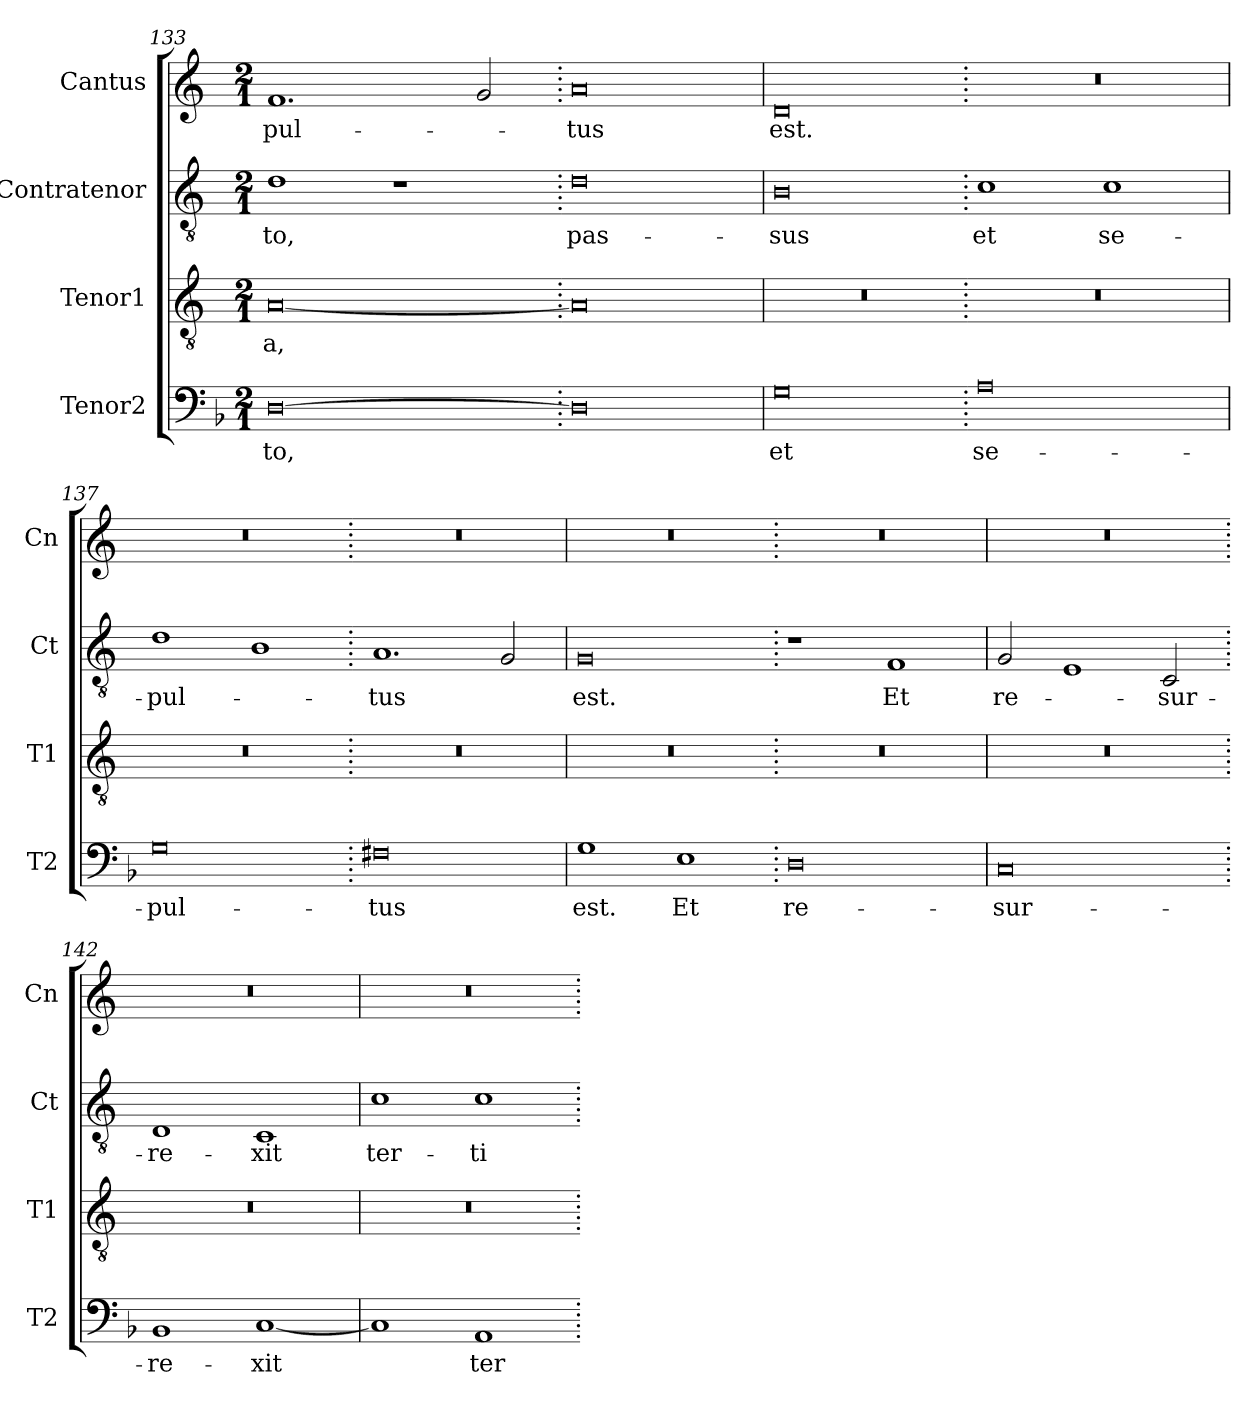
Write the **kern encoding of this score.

**kern	**text	**kern	**text	**kern	**text	**kern	**text
*part4	*part4	*part3	*part3	*part2	*part2	*part1	*part1
*staff4	*staff4	*staff3	*staff3	*staff2	*staff2	*staff1	*staff1
*I"Tenor2	*	*I"Tenor1	*	*I"Contratenor	*	*I"Cantus	*
*I'T2	*	*I'T1	*	*I'Ct	*	*I'Cn	*
*clefF4	*	*clefGv2	*	*clefGv2	*	*clefG2	*
*k[b-]	*	*k[]	*	*k[]	*	*k[]	*
*M2/1	*	*M2/1	*	*M2/1	*	*M2/1	*
=133	=133	=133	=133	=133	=133	=133	=133
[0D	-to,	[0A	-a,	1d	-to,	1.f	-pul-
.	.	.	.	1r	.	.	.
.	.	.	.	.	.	2g/	.
=134.	=134.	=134.	=134.	=134.	=134.	=134.	=134.
0D]	.	0A]	.	0d	pas-	0a	-tus
=135	=135	=135	=135	=135	=135	=135	=135
0G	et	0r	.	0B	-sus	0d	est.
=136.	=136.	=136.	=136.	=136.	=136.	=136.	=136.
0A	se-	0r	.	1c	et	0r	.
.	.	.	.	1c	se-	.	.
=137	=137	=137	=137	=137	=137	=137	=137
0G	-pul-	0r	.	1d	-pul-	0r	.
.	.	.	.	1B	.	.	.
=138.	=138.	=138.	=138.	=138.	=138.	=138.	=138.
0F#X	-tus	0r	.	1.A	-tus	0r	.
.	.	.	.	2G/	.	.	.
=139	=139	=139	=139	=139	=139	=139	=139
1G	est.	0r	.	0G	est.	0r	.
1E	Et	.	.	.	.	.	.
=140.	=140.	=140.	=140.	=140.	=140.	=140.	=140.
0D	re-	0r	.	1r	.	0r	.
.	.	.	.	1F	Et	.	.
=141	=141	=141	=141	=141	=141	=141	=141
0C	-sur-	0r	.	2G/	re-	0r	.
.	.	.	.	1E	.	.	.
.	.	.	.	2C/	-sur-	.	.
=142.	=142.	=142.	=142.	=142.	=142.	=142.	=142.
1BB-	-re-	0r	.	1D	-re-	0r	.
[1C	-xit	.	.	1C	-xit	.	.
=143	=143	=143	=143	=143	=143	=143	=143
1C]	.	0r	.	1c	ter-	0r	.
1AA	ter-	.	.	1c	-ti-	.	.
=.	=.	=.	=.	=.	=.	=.	=.
*-	*-	*-	*-	*-	*-	*-	*-
